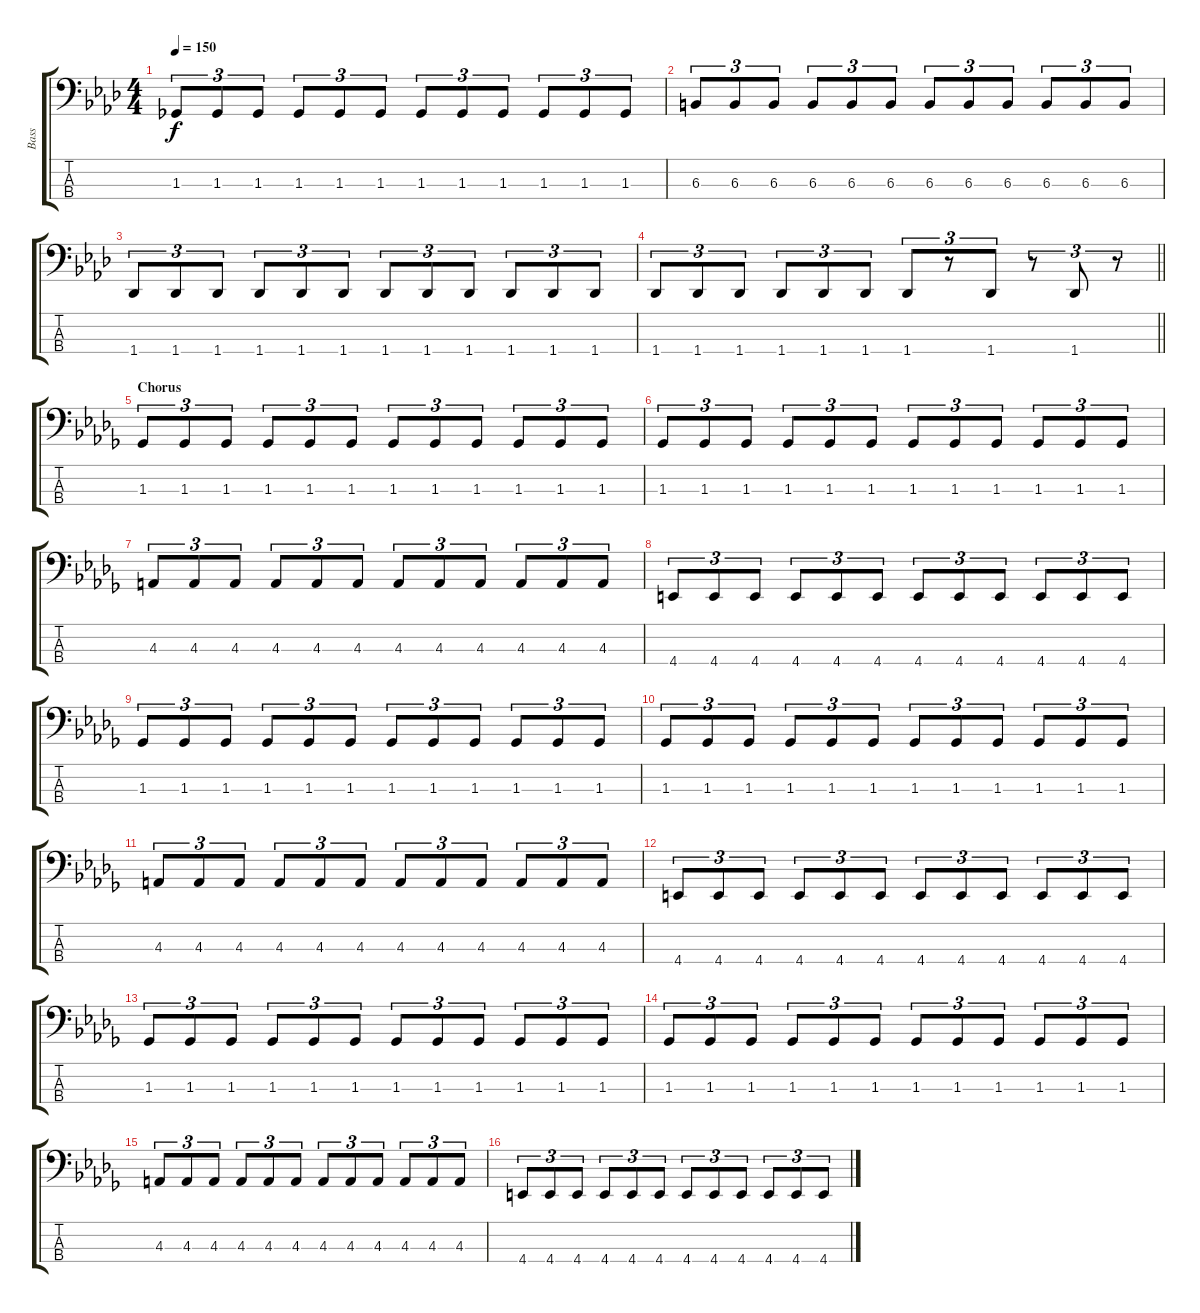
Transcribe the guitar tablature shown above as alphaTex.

\track ("Bass" "Bass") {instrument electricbasspick}
\staff {score tabs}
\tuning (Eb2 Bb1 F1 C1) {hide}
\ts (4 4)
\tempo 150
\clef f4
\ks fminor
1.3.8{tu (3 2) dy f} 1.3.8{tu (3 2)} 1.3.8{tu (3 2)} 1.3.8{tu (3 2)} 1.3.8{tu (3 2)} 1.3.8{tu (3 2)} 1.3.8{tu (3 2)} 1.3.8{tu (3 2)} 1.3.8{tu (3 2)} 1.3.8{tu (3 2)} 1.3.8{tu (3 2)} 1.3.8{tu (3 2)} |
6.3.8{tu (3 2)} 6.3.8{tu (3 2)} 6.3.8{tu (3 2)} 6.3.8{tu (3 2)} 6.3.8{tu (3 2)} 6.3.8{tu (3 2)} 6.3.8{tu (3 2)} 6.3.8{tu (3 2)} 6.3.8{tu (3 2)} 6.3.8{tu (3 2)} 6.3.8{tu (3 2)} 6.3.8{tu (3 2)} |
1.4.8{tu (3 2)} 1.4.8{tu (3 2)} 1.4.8{tu (3 2)} 1.4.8{tu (3 2)} 1.4.8{tu (3 2)} 1.4.8{tu (3 2)} 1.4.8{tu (3 2)} 1.4.8{tu (3 2)} 1.4.8{tu (3 2)} 1.4.8{tu (3 2)} 1.4.8{tu (3 2)} 1.4.8{tu (3 2)} |
\barLineRight lightlight
1.4.8{tu (3 2)} 1.4.8{tu (3 2)} 1.4.8{tu (3 2)} 1.4.8{tu (3 2)} 1.4.8{tu (3 2)} 1.4.8{tu (3 2)} 1.4.8{tu (3 2)} r.8{tu (3 2)} 1.4.8{tu (3 2)} r.8{tu (3 2)} 1.4.8{tu (3 2)} r.8{tu (3 2)} |
\section ("" "Chorus")
\ks bbminor
1.3.8{tu (3 2)} 1.3.8{tu (3 2)} 1.3.8{tu (3 2)} 1.3.8{tu (3 2)} 1.3.8{tu (3 2)} 1.3.8{tu (3 2)} 1.3.8{tu (3 2)} 1.3.8{tu (3 2)} 1.3.8{tu (3 2)} 1.3.8{tu (3 2)} 1.3.8{tu (3 2)} 1.3.8{tu (3 2)} |
1.3.8{tu (3 2)} 1.3.8{tu (3 2)} 1.3.8{tu (3 2)} 1.3.8{tu (3 2)} 1.3.8{tu (3 2)} 1.3.8{tu (3 2)} 1.3.8{tu (3 2)} 1.3.8{tu (3 2)} 1.3.8{tu (3 2)} 1.3.8{tu (3 2)} 1.3.8{tu (3 2)} 1.3.8{tu (3 2)} |
4.3.8{tu (3 2)} 4.3.8{tu (3 2)} 4.3.8{tu (3 2)} 4.3.8{tu (3 2)} 4.3.8{tu (3 2)} 4.3.8{tu (3 2)} 4.3.8{tu (3 2)} 4.3.8{tu (3 2)} 4.3.8{tu (3 2)} 4.3.8{tu (3 2)} 4.3.8{tu (3 2)} 4.3.8{tu (3 2)} |
4.4.8{tu (3 2)} 4.4.8{tu (3 2)} 4.4.8{tu (3 2)} 4.4.8{tu (3 2)} 4.4.8{tu (3 2)} 4.4.8{tu (3 2)} 4.4.8{tu (3 2)} 4.4.8{tu (3 2)} 4.4.8{tu (3 2)} 4.4.8{tu (3 2)} 4.4.8{tu (3 2)} 4.4.8{tu (3 2)} |
1.3.8{tu (3 2)} 1.3.8{tu (3 2)} 1.3.8{tu (3 2)} 1.3.8{tu (3 2)} 1.3.8{tu (3 2)} 1.3.8{tu (3 2)} 1.3.8{tu (3 2)} 1.3.8{tu (3 2)} 1.3.8{tu (3 2)} 1.3.8{tu (3 2)} 1.3.8{tu (3 2)} 1.3.8{tu (3 2)} |
1.3.8{tu (3 2)} 1.3.8{tu (3 2)} 1.3.8{tu (3 2)} 1.3.8{tu (3 2)} 1.3.8{tu (3 2)} 1.3.8{tu (3 2)} 1.3.8{tu (3 2)} 1.3.8{tu (3 2)} 1.3.8{tu (3 2)} 1.3.8{tu (3 2)} 1.3.8{tu (3 2)} 1.3.8{tu (3 2)} |
4.3.8{tu (3 2)} 4.3.8{tu (3 2)} 4.3.8{tu (3 2)} 4.3.8{tu (3 2)} 4.3.8{tu (3 2)} 4.3.8{tu (3 2)} 4.3.8{tu (3 2)} 4.3.8{tu (3 2)} 4.3.8{tu (3 2)} 4.3.8{tu (3 2)} 4.3.8{tu (3 2)} 4.3.8{tu (3 2)} |
4.4.8{tu (3 2)} 4.4.8{tu (3 2)} 4.4.8{tu (3 2)} 4.4.8{tu (3 2)} 4.4.8{tu (3 2)} 4.4.8{tu (3 2)} 4.4.8{tu (3 2)} 4.4.8{tu (3 2)} 4.4.8{tu (3 2)} 4.4.8{tu (3 2)} 4.4.8{tu (3 2)} 4.4.8{tu (3 2)} |
1.3.8{tu (3 2)} 1.3.8{tu (3 2)} 1.3.8{tu (3 2)} 1.3.8{tu (3 2)} 1.3.8{tu (3 2)} 1.3.8{tu (3 2)} 1.3.8{tu (3 2)} 1.3.8{tu (3 2)} 1.3.8{tu (3 2)} 1.3.8{tu (3 2)} 1.3.8{tu (3 2)} 1.3.8{tu (3 2)} |
1.3.8{tu (3 2)} 1.3.8{tu (3 2)} 1.3.8{tu (3 2)} 1.3.8{tu (3 2)} 1.3.8{tu (3 2)} 1.3.8{tu (3 2)} 1.3.8{tu (3 2)} 1.3.8{tu (3 2)} 1.3.8{tu (3 2)} 1.3.8{tu (3 2)} 1.3.8{tu (3 2)} 1.3.8{tu (3 2)} |
4.3.8{tu (3 2)} 4.3.8{tu (3 2)} 4.3.8{tu (3 2)} 4.3.8{tu (3 2)} 4.3.8{tu (3 2)} 4.3.8{tu (3 2)} 4.3.8{tu (3 2)} 4.3.8{tu (3 2)} 4.3.8{tu (3 2)} 4.3.8{tu (3 2)} 4.3.8{tu (3 2)} 4.3.8{tu (3 2)} |
4.4.8{tu (3 2)} 4.4.8{tu (3 2)} 4.4.8{tu (3 2)} 4.4.8{tu (3 2)} 4.4.8{tu (3 2)} 4.4.8{tu (3 2)} 4.4.8{tu (3 2)} 4.4.8{tu (3 2)} 4.4.8{tu (3 2)} 4.4.8{tu (3 2)} 4.4.8{tu (3 2)} 4.4.8{tu (3 2)}
